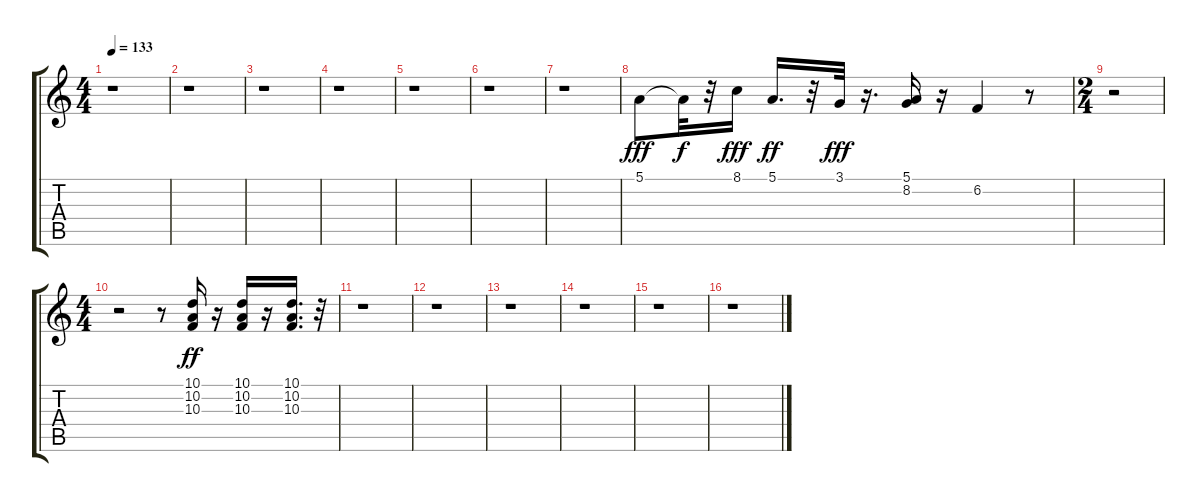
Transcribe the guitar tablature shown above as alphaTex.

\track "" {instrument brasssection}
\staff {score tabs}
\tuning (E4 B3 G3 D3 A2 E2) {hide}
\ts (4 4)
\tempo 133
\clef g2
\ks c
r.1{dy fff} |
r.1 |
r.1 |
r.1 |
r.1 |
r.1 |
r.1 |
5.1.8 5.1{t}.32{dy f} r.32 8.1.16{dy fff} 5.1.16{d dy ff} r.32 3.1.32{dy fff} r.16{d} (5.1 8.2).16 r.16 6.2.4 r.8 |
\ts (2 4)
r.2 |
\ts (4 4)
r.2 r.8 (10.1 10.2 10.3).16{dy ff} r.16 (10.1 10.2 10.3).16 r.16 (10.1 10.2 10.3).16{d} r.32 |
r.1 |
r.1 |
r.1 |
r.1 |
r.1 |
r.1
